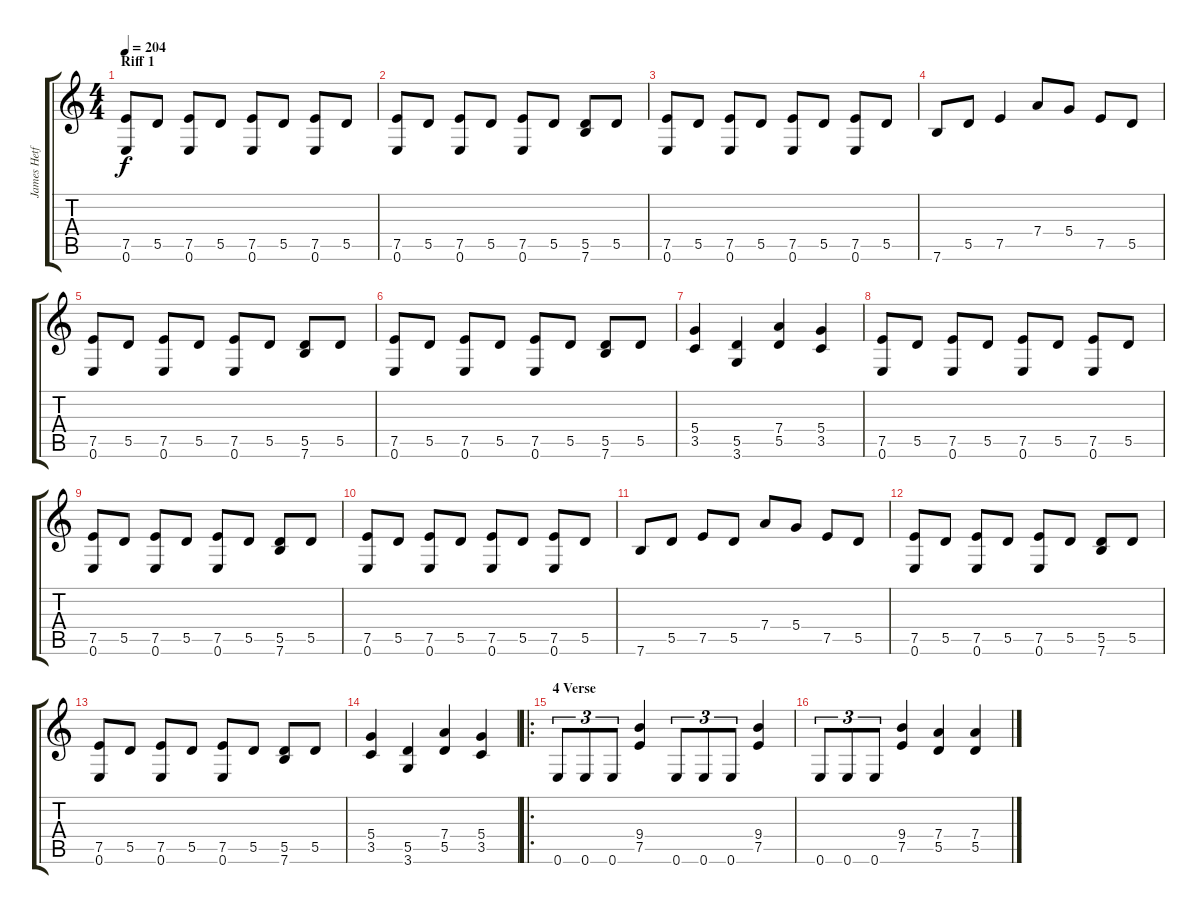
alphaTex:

\track ("James Hetfield (Guitar 1)" "James Hetf") {instrument distortionguitar}
\staff {score tabs}
\tuning (E4 B3 G3 D3 A2 E2) {hide}
\ts (4 4)
\section ("" "Riff 1")
\tempo 204
\clef g2
\ks c
(7.5 0.6).8{dy f} 5.5.8 (7.5 0.6).8 5.5.8 (7.5 0.6).8 5.5.8 (7.5 0.6).8 5.5.8 |
(7.5 0.6).8 5.5.8 (7.5 0.6).8 5.5.8 (7.5 0.6).8 5.5.8 (5.5 7.6).8 5.5.8 |
(7.5 0.6).8 5.5.8 (7.5 0.6).8 5.5.8 (7.5 0.6).8 5.5.8 (7.5 0.6).8 5.5.8 |
7.6.8 5.5.8 7.5.4 7.4.8 5.4.8 7.5.8 5.5.8 |
(7.5 0.6).8 5.5.8 (7.5 0.6).8 5.5.8 (7.5 0.6).8 5.5.8 (5.5 7.6).8 5.5.8 |
(7.5 0.6).8 5.5.8 (7.5 0.6).8 5.5.8 (7.5 0.6).8 5.5.8 (5.5 7.6).8 5.5.8 |
(5.4 3.5).4 (5.5 3.6).4 (7.4 5.5).4 (5.4 3.5).4 |
(7.5 0.6).8 5.5.8 (7.5 0.6).8 5.5.8 (7.5 0.6).8 5.5.8 (7.5 0.6).8 5.5.8 |
(7.5 0.6).8 5.5.8 (7.5 0.6).8 5.5.8 (7.5 0.6).8 5.5.8 (5.5 7.6).8 5.5.8 |
(7.5 0.6).8 5.5.8 (7.5 0.6).8 5.5.8 (7.5 0.6).8 5.5.8 (7.5 0.6).8 5.5.8 |
7.6.8 5.5.8 7.5.8 5.5.8 7.4.8 5.4.8 7.5.8 5.5.8 |
(7.5 0.6).8 5.5.8 (7.5 0.6).8 5.5.8 (7.5 0.6).8 5.5.8 (5.5 7.6).8 5.5.8 |
(7.5 0.6).8 5.5.8 (7.5 0.6).8 5.5.8 (7.5 0.6).8 5.5.8 (5.5 7.6).8 5.5.8 |
(5.4 3.5).4 (5.5 3.6).4 (7.4 5.5).4 (5.4 3.5).4 |
\ro
\section ("" "4 Verse")
0.6.8{tu (3 2)} 0.6.8{tu (3 2)} 0.6.8{tu (3 2)} (9.4 7.5).4 0.6.8{tu (3 2)} 0.6.8{tu (3 2)} 0.6.8{tu (3 2)} (9.4 7.5).4 |
0.6.8{tu (3 2)} 0.6.8{tu (3 2)} 0.6.8{tu (3 2)} (9.4 7.5).4 (7.4 5.5).4 (7.4 5.5).4
